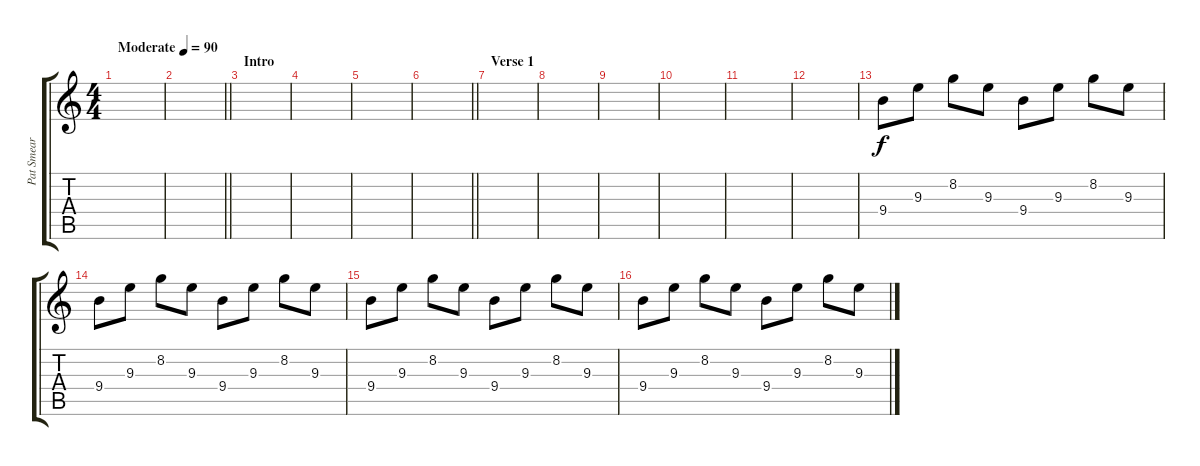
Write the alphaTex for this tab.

\track ("Pat Smear" "Pat Smear") {instrument overdrivenguitar}
\staff {score tabs}
\tuning (E4 B3 G3 D3 A2 E2) {hide}
\ts (4 4)
\tempo (90 "Moderate")
\clef g2
\ks c
|
\barLineRight lightlight
|
\section ("" "Intro")
|
|
|
\barLineRight lightlight
|
\section ("" "Verse 1")
|
|
|
|
|
|
9.4.8{instrument electricguitarjazz} 9.3.8 8.2.8 9.3.8 9.4.8 9.3.8 8.2.8 9.3.8 |
9.4.8 9.3.8 8.2.8 9.3.8 9.4.8 9.3.8 8.2.8 9.3.8 |
9.4.8 9.3.8 8.2.8 9.3.8 9.4.8 9.3.8 8.2.8 9.3.8 |
9.4.8 9.3.8 8.2.8 9.3.8 9.4.8 9.3.8 8.2.8 9.3.8
